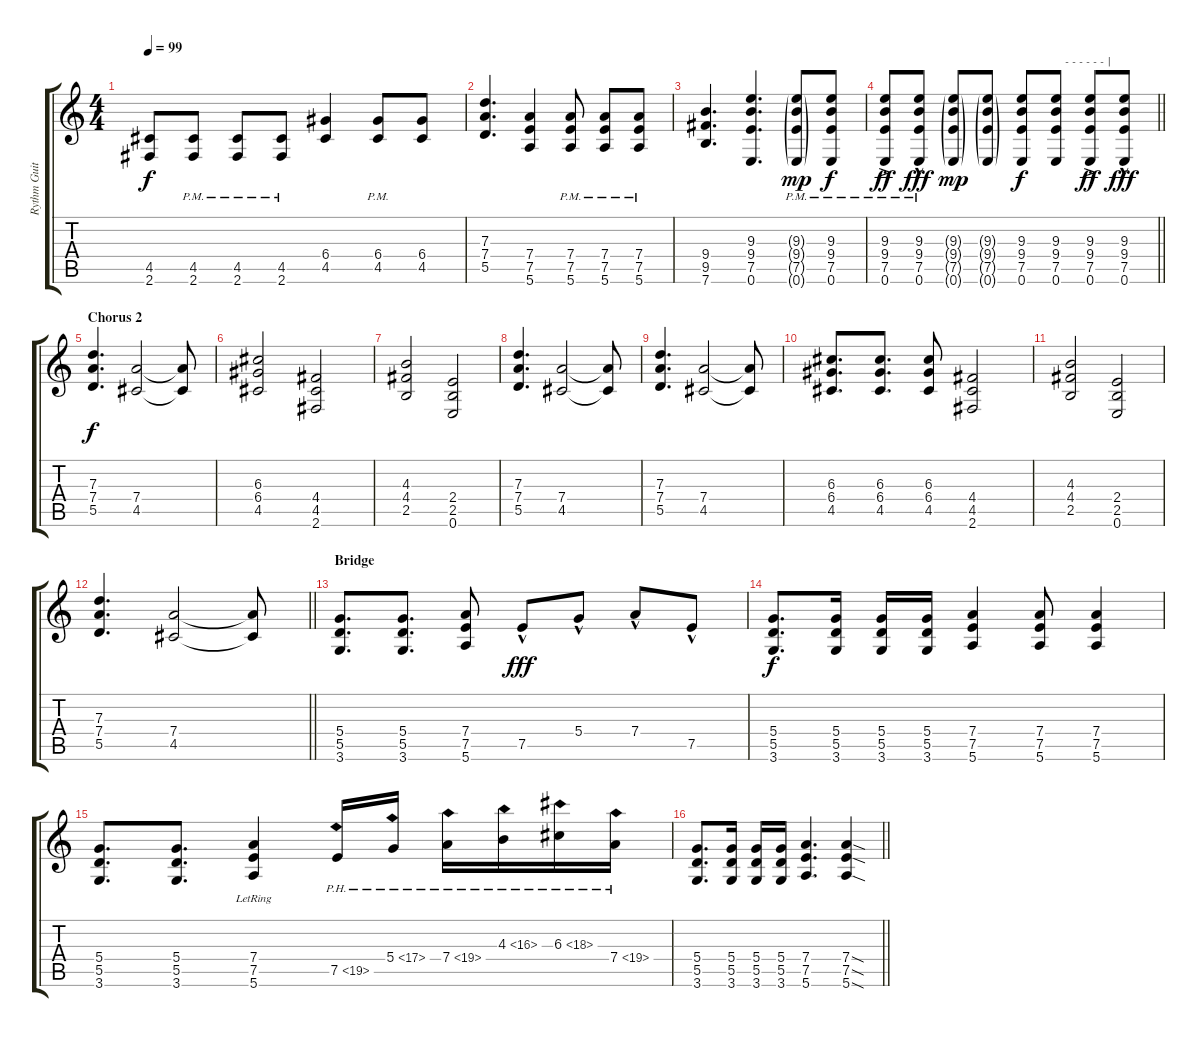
\track ("Rythm Guitar" "Rythm Guit") {instrument distortionguitar}
\staff {score tabs}
\tuning (E4 B3 G3 D3 A2 E2) {hide}
\ts (4 4)
\tempo 99
\clef g2
\ks c
(4.5 2.6).8{dy f} (4.5{pm} 2.6{pm}).8 (4.5{pm} 2.6{pm}).8 (4.5{pm} 2.6{pm}).8 (6.4 4.5).4 (6.4{pm} 4.5{pm}).8 (6.4 4.5).8 |
(7.3 7.4 5.5).4{d} (7.4 7.5 5.6).4 (7.4{pm} 7.5{pm} 5.6{pm}).8 (7.4{pm} 7.5{pm} 5.6{pm}).8 (7.4{pm} 7.5{pm} 5.6{pm}).8 |
(9.4 9.5 7.6).4{d} (9.3 9.4 7.5 0.6).4{d} (9.3{g pm} 9.4{g pm} 7.5{g pm} 0.6{g pm}).8{dy mp} (9.3{pm} 9.4{pm} 7.5{pm} 0.6{pm}).8{dy f} |
\barLineRight lightlight
(9.3{ac pm} 9.4{ac pm} 7.5{ac pm} 0.6{ac pm}).8{dy ff} (9.3{hac pm} 9.4{hac pm} 7.5{hac pm} 0.6{hac pm}).8{dy fff} (9.3{g} 9.4{g} 7.5{g} 0.6{g}).8{dy mp} (9.3{g} 9.4{g} 7.5{g} 0.6{g}).8 (9.3 9.4 7.5 0.6).8{dy f} (9.3 9.4 7.5 0.6).8{txt "   - - - - - - |"} (9.3{ac} 9.4{ac} 7.5{ac} 0.6{ac}).8{dy ff} (9.3{hac} 9.4{hac} 7.5{hac} 0.6{hac}).8{dy fff} |
\section ("" "Chorus 2")
(7.3 7.4 5.5).4{d dy f} (7.4 4.5).2 (7.4{t} 4.5{t}).8 |
(6.3 6.4 4.5).2 (4.4 4.5 2.6).2 |
(4.3 4.4 2.5).2 (2.4 2.5 0.6).2 |
(7.3 7.4 5.5).4{d} (7.4 4.5).2 (7.4{t} 4.5{t}).8 |
(7.3 7.4 5.5).4{d} (7.4 4.5).2 (7.4{t} 4.5{t}).8 |
(6.3 6.4 4.5).8{d} (6.3 6.4 4.5).8{d} (6.3 6.4 4.5).8 (4.4 4.5 2.6).2 |
(4.3 4.4 2.5).2 (2.4 2.5 0.6).2 |
\barLineRight lightlight
(7.3 7.4 5.5).4{d} (7.4 4.5).2 (7.4{t} 4.5{t}).8 |
\section ("" "Bridge")
(5.4 5.5 3.6).8{d} (5.4 5.5 3.6).8{d} (7.4 7.5 5.6).8 7.5{hac}.8{dy fff} 5.4{hac}.8 7.4{hac}.8 7.5{hac}.8 |
(5.4 5.5 3.6).8{d dy f} (5.4 5.5 3.6).16 (5.4 5.5 3.6).16 (5.4 5.5 3.6).16 (7.4 7.5 5.6).4 (7.4 7.5 5.6).8 (7.4 7.5 5.6).4 |
(5.4 5.5 3.6).8{d} (5.4 5.5 3.6).8{d} (7.4{lr} 7.5{lr} 5.6{lr}).4 7.5{ph 12}.16 5.4{ph 12}.16 7.4{ph 12}.16 4.3{ph 12}.16 6.3{ph 12}.16 7.4{ph 12}.16 |
\barLineRight lightlight
(5.4 5.5 3.6).8{d} (5.4 5.5 3.6).16 (5.4 5.5 3.6).16 (5.4 5.5 3.6).16 (7.4 7.5 5.6).4{d} (7.4{sod} 7.5{sod} 5.6{sod}).4
